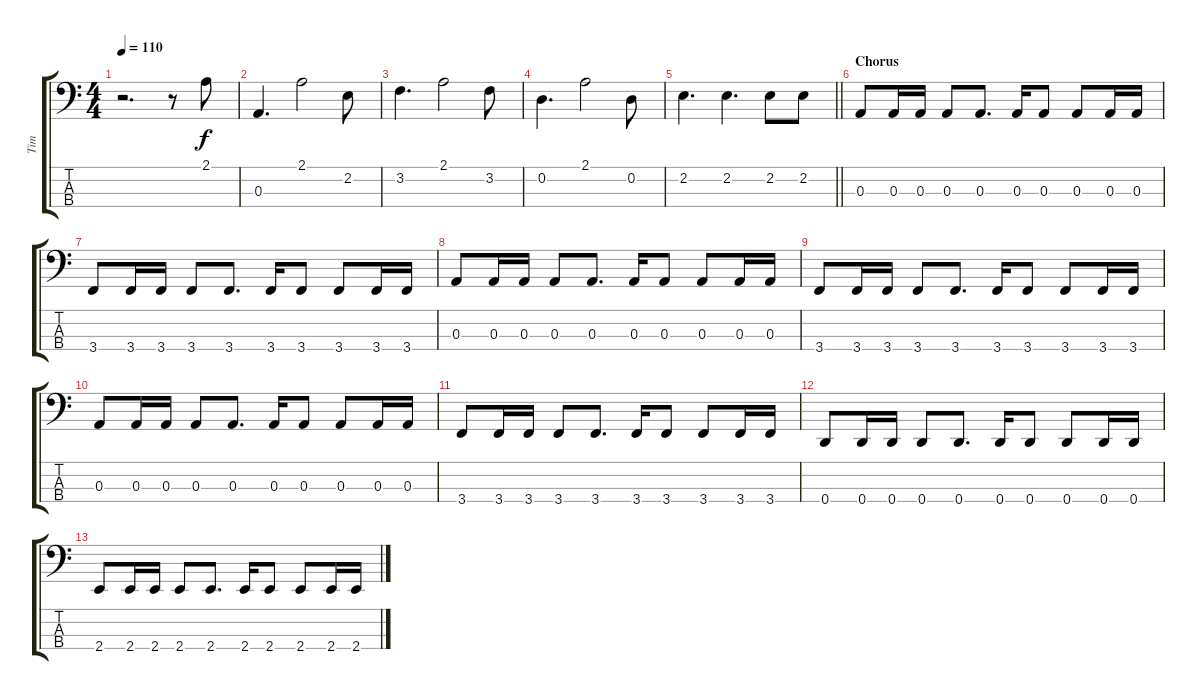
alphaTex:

\track ("Tim" "Tim") {instrument electricbassfinger}
\staff {score tabs}
\tuning (G2 D2 A1 D1) {hide}
\ts (4 4)
\tempo 110
\clef f4
\ks c
r.2{d dy f} r.8 2.1.8 |
0.3.4{d} 2.1.2 2.2.8 |
3.2.4{d} 2.1.2 3.2.8 |
0.2.4{d} 2.1.2 0.2.8 |
\barLineRight lightlight
2.2.4{d} 2.2.4{d} 2.2.8 2.2.8 |
\section ("" "Chorus")
0.3.8 0.3.16 0.3.16 0.3.8 0.3.8{d} 0.3.16 0.3.8 0.3.8 0.3.16 0.3.16 |
3.4.8 3.4.16 3.4.16 3.4.8 3.4.8{d} 3.4.16 3.4.8 3.4.8 3.4.16 3.4.16 |
0.3.8 0.3.16 0.3.16 0.3.8 0.3.8{d} 0.3.16 0.3.8 0.3.8 0.3.16 0.3.16 |
3.4.8 3.4.16 3.4.16 3.4.8 3.4.8{d} 3.4.16 3.4.8 3.4.8 3.4.16 3.4.16 |
0.3.8 0.3.16 0.3.16 0.3.8 0.3.8{d} 0.3.16 0.3.8 0.3.8 0.3.16 0.3.16 |
3.4.8 3.4.16 3.4.16 3.4.8 3.4.8{d} 3.4.16 3.4.8 3.4.8 3.4.16 3.4.16 |
0.4.8 0.4.16 0.4.16 0.4.8 0.4.8{d} 0.4.16 0.4.8 0.4.8 0.4.16 0.4.16 |
2.4.8 2.4.16 2.4.16 2.4.8 2.4.8{d} 2.4.16 2.4.8 2.4.8 2.4.16 2.4.16
